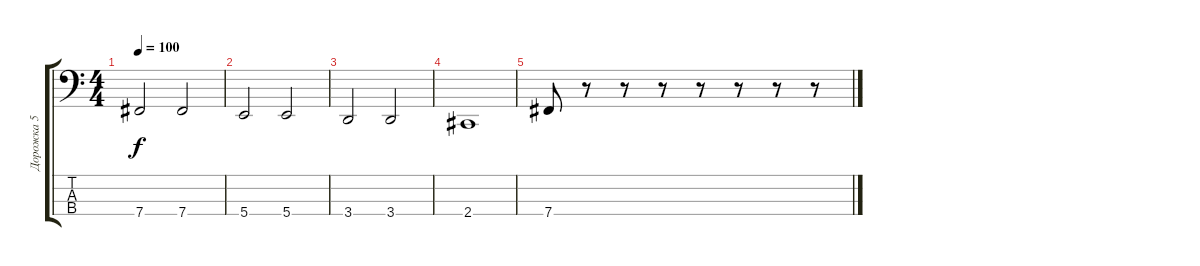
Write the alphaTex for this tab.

\track ("Дорожка 5" "Дорожка 5") {instrument synthbass2}
\staff {score tabs}
\tuning (E2 B1 Gb1 B0) {hide}
\ts (4 4)
\tempo 100
\clef f4
\ks c
7.4.2{dy f} 7.4.2 |
5.4.2 5.4.2 |
3.4.2 3.4.2 |
2.4.1 |
7.4.8 r.8 r.8 r.8 r.8 r.8 r.8 r.8
